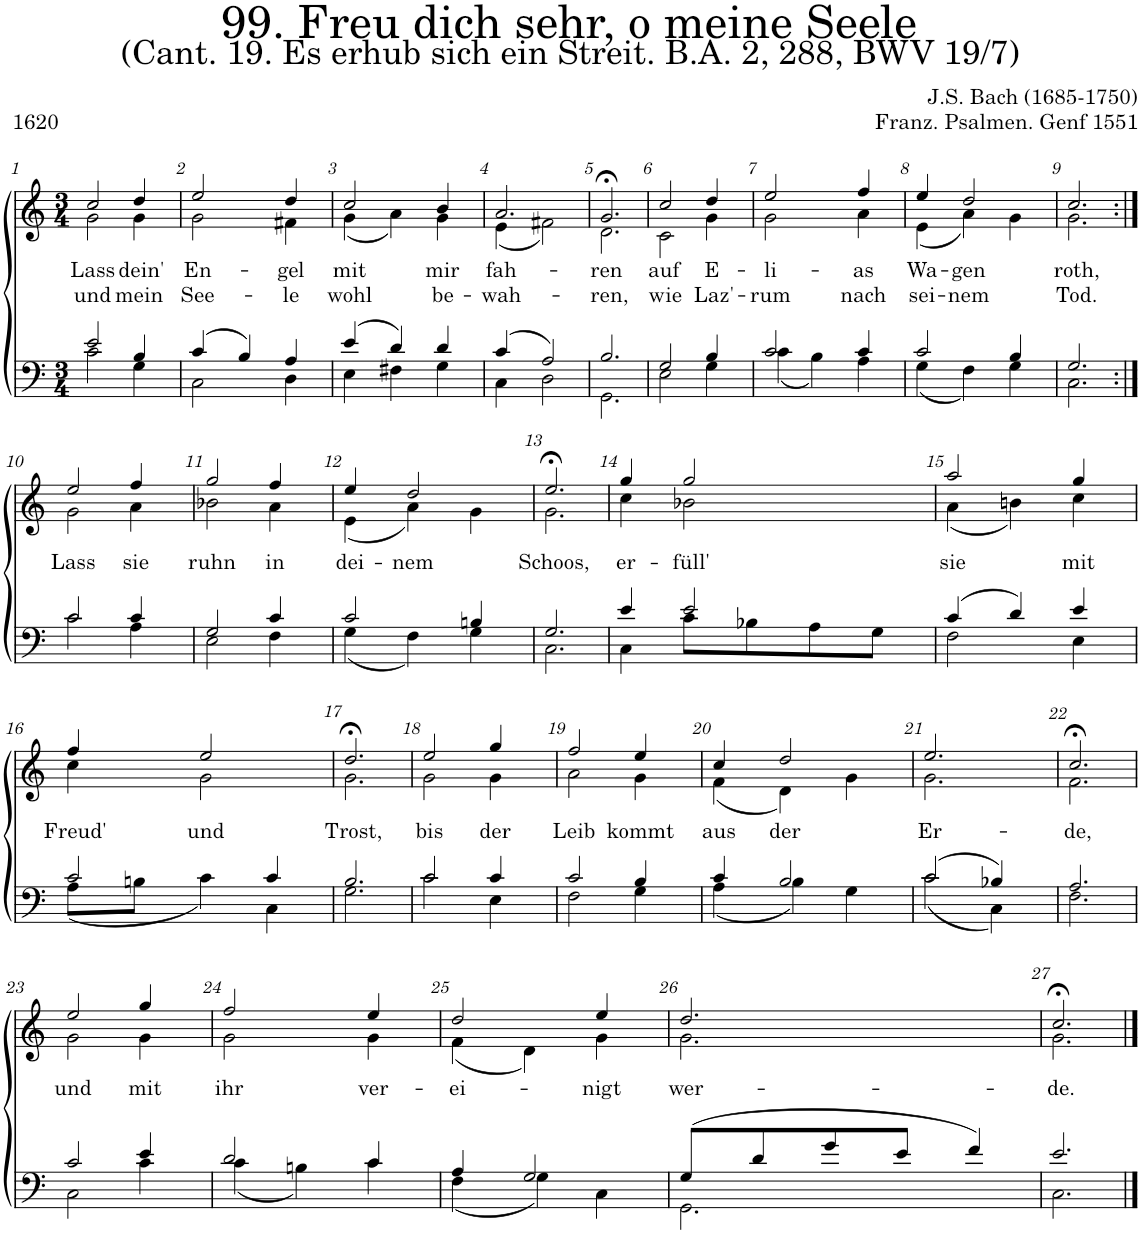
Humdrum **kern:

**kern	**kern	**text	**text
*part2	*part1	*part1	*part1
*staff2	*staff1	*staff1	*staff1
*I"Tenor/Bass	*I"Soprano/Alto	*	*
*clefF4	*clefG2	*	*
*k[]	*k[]	*	*
*M3/4	*M3/4	*	*
=1	=1	=1	=1
*^	*	*	*
!	!	!	!LO:LY:b	!LO:LY:b
*	*	*^	*	*
2e/	2c\	2cc/	2g\	Lass	und
!	!	!	!	!LO:LY:b	!LO:LY:b
4B/	4G\	4dd/	4g\	dein'	mein
=2	=2	=2	=2	=2	=2
!	!	!	!	!LO:LY:b	!LO:LY:b
(4c/	2C\	2ee/	2g\	En-	See-
4B/)	.	.	.	.	.
!	!	!	!	!LO:LY:b	!LO:LY:b
4A/	4D\	4dd/	4f#X\	-gel	-le
=3	=3	=3	=3	=3	=3
!	!	!	!	!LO:LY:b	!LO:LY:b
(4e/	4E\	2cc/	(4g\	mit	wohl
4d/)	4F#X\	.	4a\)	.	.
!	!	!	!	!LO:LY:b	!LO:LY:b
4d/	4G\	4b/	4g\	mir	be-
=4	=4	=4	=4	=4	=4
!	!	!	!	!LO:LY:b	!LO:LY:b
(4c/	4C\	2.a/	(4e\	fah-	-wah-
2A/)	2D\	.	2f#X\)	.	.
=5	=5	=5	=5	=5	=5
!	!	!	!	!LO:LY:b	!LO:LY:b
2.B/	2.GG\	2.g;</	2.d\	-ren	-ren,
=6	=6	=6	=6	=6	=6
!	!	!	!	!LO:LY:b	!LO:LY:b
2G/	2E\	2cc/	2c\	auf	wie
!	!	!	!	!LO:LY:b	!LO:LY:b
4B/	4G\	4dd/	4g\	E-	Laz'-
=7	=7	=7	=7	=7	=7
!	!	!	!	!LO:LY:b	!LO:LY:b
2c/	(4c\	2ee/	2g\	-li-	-rum
.	4B\)	.	.	.	.
!	!	!	!	!LO:LY:b	!LO:LY:b
4c/	4A\	4ff/	4a\	-as	nach
=8	=8	=8	=8	=8	=8
!	!	!	!	!LO:LY:b	!LO:LY:b
2c/	(4G\	4ee/	(4e\	Wa-	sei-
!	!	!	!	!LO:LY:b	!LO:LY:b
.	4F\)	2dd/	4a\)	-gen	-nem
4B/	4G\	.	4g\	.	.
=9	=9	=9	=9	=9	=9
!	!	!	!	!LO:LY:b	!LO:LY:b
2.G/	2.C\	2.cc,/	2.g\	roth,	Tod.
!!LO:LB:g=z	!!
=10:|!	=10:|!	=10:|!	=10:|!	=10:|!	=10:|!
!	!	!	!	!LO:LY:b	!
2c/	2c\	2ee/	2g\	Lass	.
!	!	!	!	!LO:LY:b	!
4c/	4A\	4ff/	4a\	sie	.
=11	=11	=11	=11	=11	=11
!	!	!	!	!LO:LY:b	!
2G/	2E\	2gg/	2b-X\	ruhn	.
!	!	!	!	!LO:LY:b	!
4c/	4F\	4ff/	4a\	in	.
=12	=12	=12	=12	=12	=12
!	!	!	!	!LO:LY:b	!
2c/	(4G\	4ee/	(4e\	dei-	.
!	!	!	!	!LO:LY:b	!
.	4F\)	2dd/	4a\)	-nem	.
4Bn/	4G\	.	4g\	.	.
=13	=13	=13	=13	=13	=13
!	!	!	!	!LO:LY:b	!
2.G/	2.C\	2.ee;<,/	2.g\	Schoos,	.
=14	=14	=14	=14	=14	=14
!	!	!	!	!LO:LY:b	!
4e/	4C\	4gg/	4cc\	er-	.
!	!	!	!	!LO:LY:b	!
2e/	8c\L	2gg/	2b-X\	-füll'	.
.	8B-X\	.	.	.	.
.	8A\	.	.	.	.
.	8G\J	.	.	.	.
=15	=15	=15	=15	=15	=15
!	!	!	!	!LO:LY:b	!
(4c/	2F\	2aa/	(4a\	sie	.
4d/)	.	.	4bn\)	.	.
!	!	!	!	!LO:LY:b	!
4e/	4E\	4gg/	4cc\	mit	.
!!LO:LB:g=z	!!
=16	=16	=16	=16	=16	=16
!	!	!	!	!LO:LY:b	!
2c/	(8A\L	4ff/	4cc\	Freud'	.
.	8Bn\J	.	.	.	.
!	!	!	!	!LO:LY:b	!
.	4c\)	2ee/	2g\	und	.
4c/	4C\	.	.	.	.
=17	=17	=17	=17	=17	=17
!	!	!	!	!LO:LY:b	!
2.B/	2.G\	2.dd;<,/	2.g\	Trost,	.
=18	=18	=18	=18	=18	=18
!	!	!	!	!LO:LY:b	!
2c/	2c\	2ee/	2g\	bis	.
!	!	!	!	!LO:LY:b	!
4c/	4E\	4gg/	4g\	der	.
=19	=19	=19	=19	=19	=19
!	!	!	!	!LO:LY:b	!
2c/	2F\	2ff/	2a\	Leib	.
!	!	!	!	!LO:LY:b	!
4B/	4G\	4ee/	4g\	kommt	.
=20	=20	=20	=20	=20	=20
!	!	!	!	!LO:LY:b	!
4c/	(4A\	4cc/	(4f\	aus	.
!	!	!	!	!LO:LY:b	!
2B/	4B\)	2dd/	4d\)	der	.
.	4G\	.	4g\	.	.
=21	=21	=21	=21	=21	=21
!	!	!	!	!LO:LY:b	!
(2c/	(2c\	2.ee/	2.g\	Er-	.
4B-X/)	4C\)	.	.	.	.
=22	=22	=22	=22	=22	=22
!	!	!	!	!LO:LY:b	!
2.A/	2.F\	2.cc;<,/	2.f\	-de,	.
!!LO:LB:g=z	!!
=23	=23	=23	=23	=23	=23
!	!	!	!	!LO:LY:b	!
2c/	2C\	2ee/	2g\	und	.
!	!	!	!	!LO:LY:b	!
4e/	4c\	4gg/	4g\	mit	.
=24	=24	=24	=24	=24	=24
!	!	!	!	!LO:LY:b	!
2d/	(4c\	2ff/	2g\	ihr	.
.	4Bn\)	.	.	.	.
!	!	!	!	!LO:LY:b	!
4c/	4c\	4ee/	4g\	ver-	.
=25	=25	=25	=25	=25	=25
!	!	!	!	!LO:LY:b	!
4A/	(4F\	2dd/	(4f\	-ei-	.
2G/	4G\)	.	4d\)	.	.
!	!	!	!	!LO:LY:b	!
.	4C\	4ee/	4g\	-nigt	.
=26	=26	=26	=26	=26	=26
!	!	!	!	!LO:LY:b	!
(8G/L	2.GG\	2.dd/	2.g\	wer-	.
8d/	.	.	.	.	.
8g/	.	.	.	.	.
8e/J	.	.	.	.	.
4f/)	.	.	.	.	.
=27	=27	=27	=27	=27	=27
!	!	!	!	!LO:LY:b	!
2.e/	2.C\	2.cc;</	2.g\	-de.	.
*v	*v	*	*	*	*
*	*v	*v	*	*
==	==	==	==
*-	*-	*-	*-
